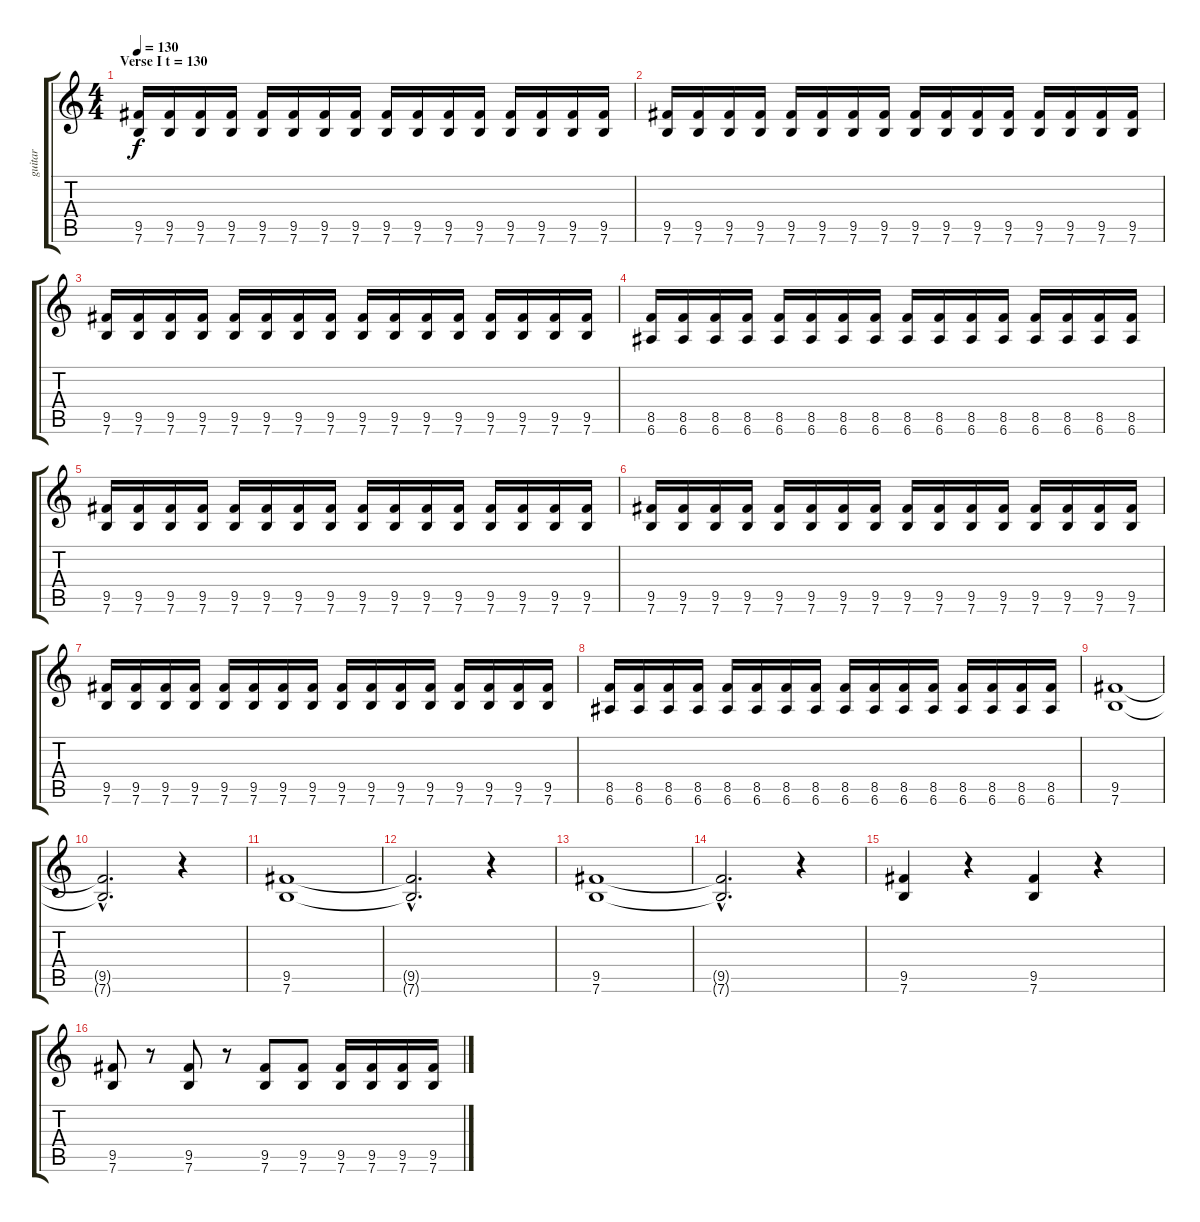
\track ("guitar" "guitar") {instrument distortionguitar}
\staff {score tabs}
\tuning (E4 B3 G3 D3 A2 E2) {hide}
\ts (4 4)
\section ("" "Verse I t = 130")
\tempo 130
\clef g2
\ks c
(9.5 7.6).16{dy f} (9.5 7.6).16 (9.5 7.6).16 (9.5 7.6).16 (9.5 7.6).16 (9.5 7.6).16 (9.5 7.6).16 (9.5 7.6).16 (9.5 7.6).16 (9.5 7.6).16 (9.5 7.6).16 (9.5 7.6).16 (9.5 7.6).16 (9.5 7.6).16 (9.5 7.6).16 (9.5 7.6).16 |
(9.5 7.6).16 (9.5 7.6).16 (9.5 7.6).16 (9.5 7.6).16 (9.5 7.6).16 (9.5 7.6).16 (9.5 7.6).16 (9.5 7.6).16 (9.5 7.6).16 (9.5 7.6).16 (9.5 7.6).16 (9.5 7.6).16 (9.5 7.6).16 (9.5 7.6).16 (9.5 7.6).16 (9.5 7.6).16 |
(9.5 7.6).16 (9.5 7.6).16 (9.5 7.6).16 (9.5 7.6).16 (9.5 7.6).16 (9.5 7.6).16 (9.5 7.6).16 (9.5 7.6).16 (9.5 7.6).16 (9.5 7.6).16 (9.5 7.6).16 (9.5 7.6).16 (9.5 7.6).16 (9.5 7.6).16 (9.5 7.6).16 (9.5 7.6).16 |
(8.5 6.6).16 (8.5 6.6).16 (8.5 6.6).16 (8.5 6.6).16 (8.5 6.6).16 (8.5 6.6).16 (8.5 6.6).16 (8.5 6.6).16 (8.5 6.6).16 (8.5 6.6).16 (8.5 6.6).16 (8.5 6.6).16 (8.5 6.6).16 (8.5 6.6).16 (8.5 6.6).16 (8.5 6.6).16 |
(9.5 7.6).16 (9.5 7.6).16 (9.5 7.6).16 (9.5 7.6).16 (9.5 7.6).16 (9.5 7.6).16 (9.5 7.6).16 (9.5 7.6).16 (9.5 7.6).16 (9.5 7.6).16 (9.5 7.6).16 (9.5 7.6).16 (9.5 7.6).16 (9.5 7.6).16 (9.5 7.6).16 (9.5 7.6).16 |
(9.5 7.6).16 (9.5 7.6).16 (9.5 7.6).16 (9.5 7.6).16 (9.5 7.6).16 (9.5 7.6).16 (9.5 7.6).16 (9.5 7.6).16 (9.5 7.6).16 (9.5 7.6).16 (9.5 7.6).16 (9.5 7.6).16 (9.5 7.6).16 (9.5 7.6).16 (9.5 7.6).16 (9.5 7.6).16 |
(9.5 7.6).16 (9.5 7.6).16 (9.5 7.6).16 (9.5 7.6).16 (9.5 7.6).16 (9.5 7.6).16 (9.5 7.6).16 (9.5 7.6).16 (9.5 7.6).16 (9.5 7.6).16 (9.5 7.6).16 (9.5 7.6).16 (9.5 7.6).16 (9.5 7.6).16 (9.5 7.6).16 (9.5 7.6).16 |
(8.5 6.6).16 (8.5 6.6).16 (8.5 6.6).16 (8.5 6.6).16 (8.5 6.6).16 (8.5 6.6).16 (8.5 6.6).16 (8.5 6.6).16 (8.5 6.6).16 (8.5 6.6).16 (8.5 6.6).16 (8.5 6.6).16 (8.5 6.6).16 (8.5 6.6).16 (8.5 6.6).16 (8.5 6.6).16 |
(9.5 7.6).1 |
(9.5{hac t} 7.6{hac t}).2{d} r.4 |
(9.5 7.6).1 |
(9.5{hac t} 7.6{hac t}).2{d} r.4 |
(9.5 7.6).1 |
(9.5{hac t} 7.6{hac t}).2{d} r.4 |
(9.5 7.6).4 r.4 (9.5 7.6).4 r.4 |
(9.5 7.6).8 r.8 (9.5 7.6).8 r.8 (9.5 7.6).8 (9.5 7.6).8 (9.5 7.6).16 (9.5 7.6).16 (9.5 7.6).16 (9.5 7.6).16
